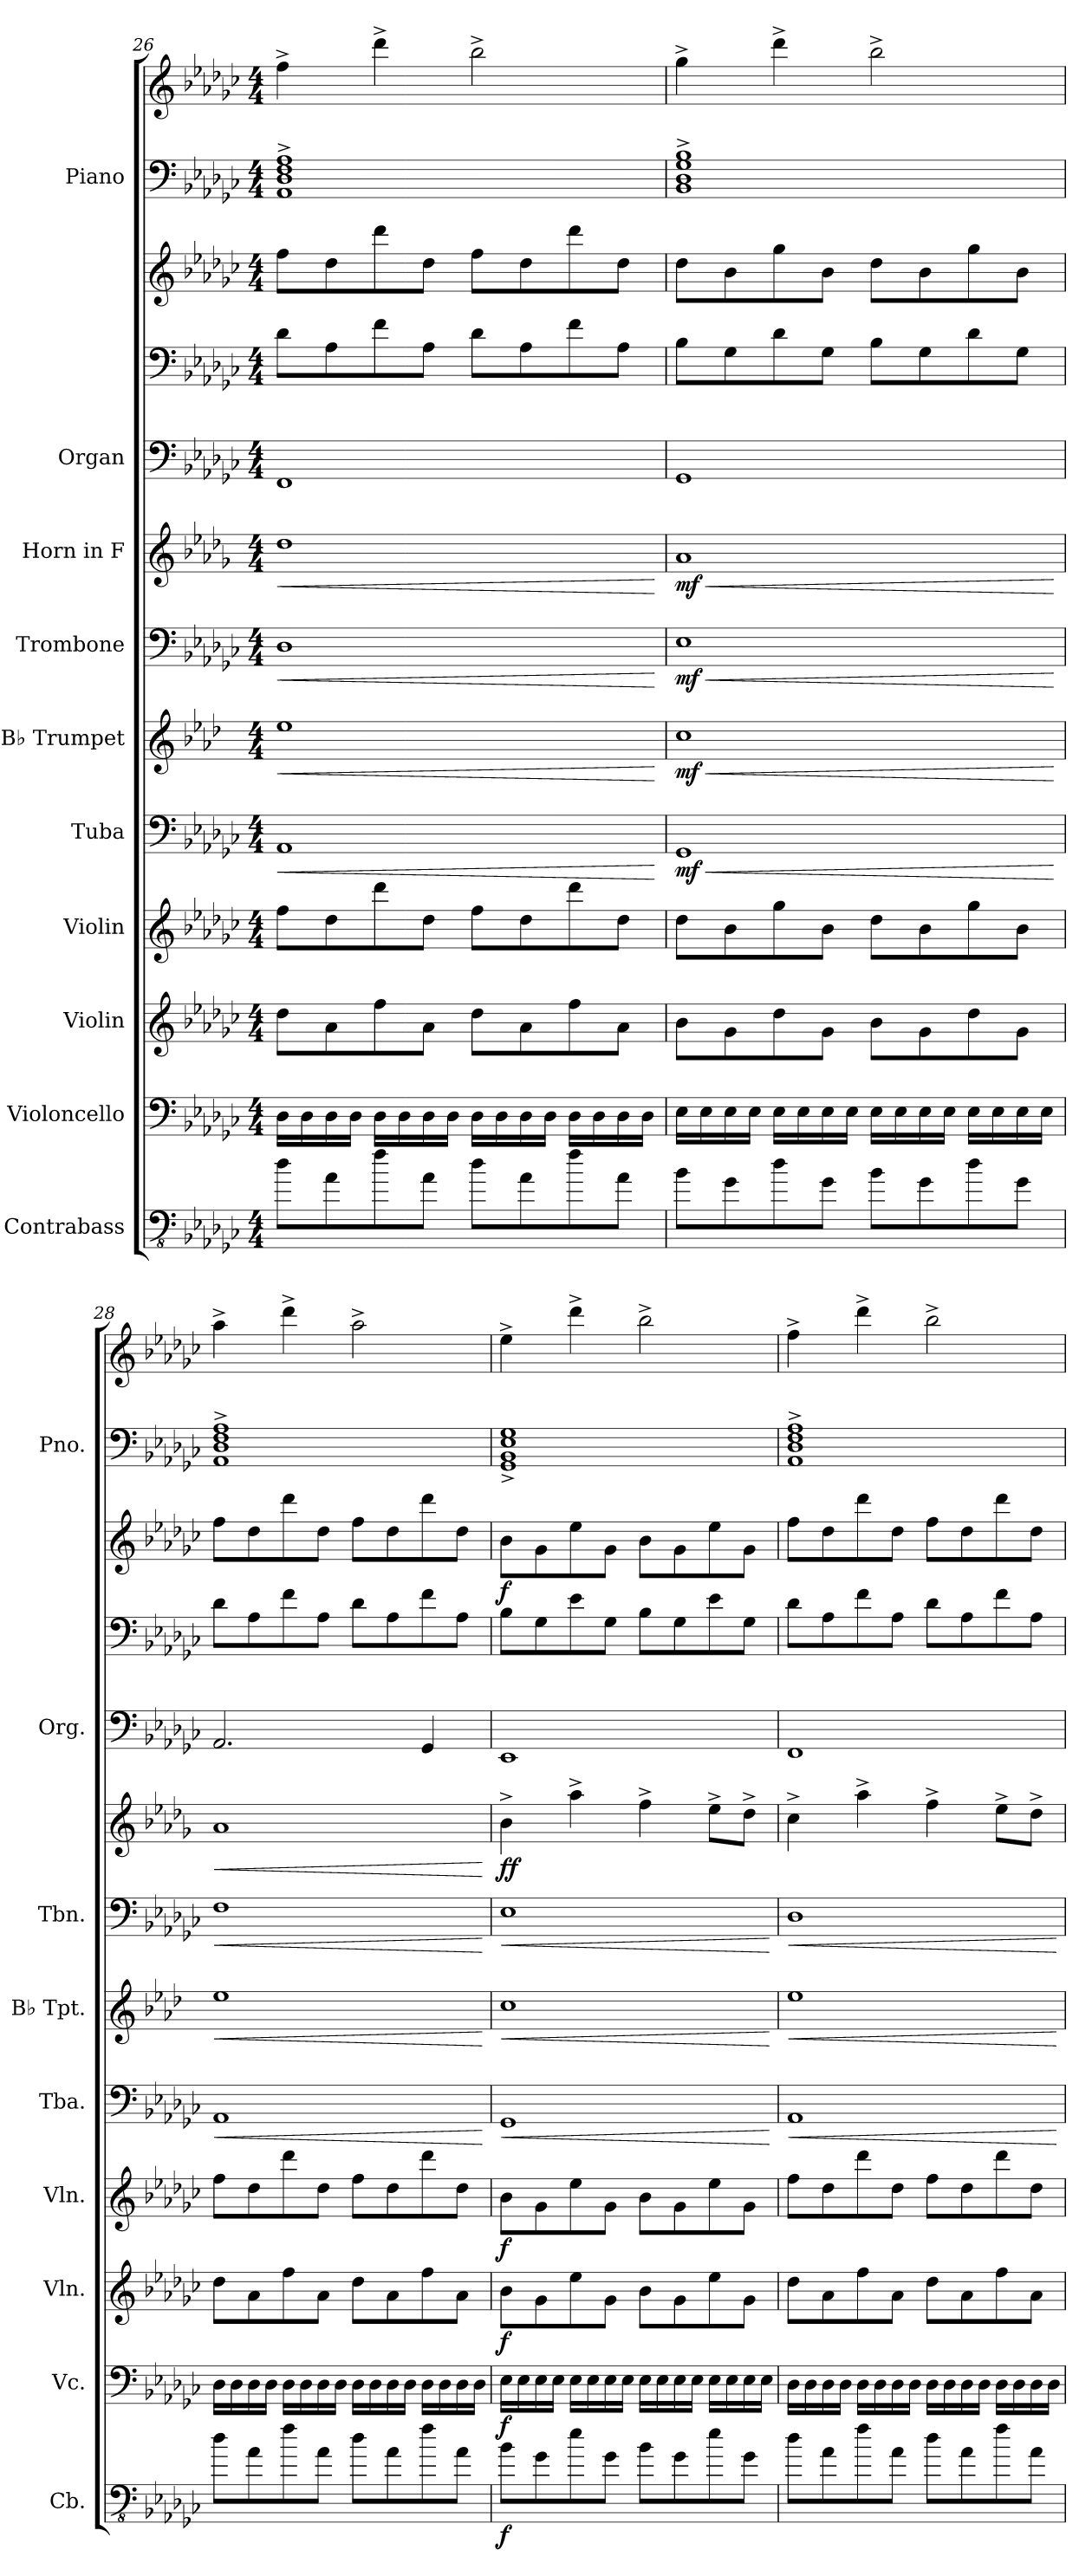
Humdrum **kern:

**kern	**dynam	**kern	**dynam	**kern	**dynam	**kern	**dynam	**kern	**dynam	**kern	**dynam	**kern	**dynam	**kern	**dynam	**kern	**kern	**kern	**dynam	**kern	**kern
*part10	*part10	*part9	*part9	*part8	*part8	*part7	*part7	*part6	*part6	*part5	*part5	*part4	*part4	*part3	*part3	*part2	*part2	*part2	*part2	*part1	*part1
*staff13	*staff13	*staff12	*staff12	*staff11	*staff11	*staff10	*staff10	*staff9	*staff9	*staff8	*staff8	*staff7	*staff7	*staff6	*staff6	*staff5	*staff4	*staff3	*staff3/4/5	*staff2	*staff1
*I"Contrabass	*	*I"Violoncello	*	*I"Violin	*	*I"Violin	*	*I"Tuba	*	*I"B♭ Trumpet	*	*I"Trombone	*	*I"Horn in F	*	*I"Organ	*	*	*	*I"Piano	*
*I'Cb.	*	*I'Vc.	*	*I'Vln.	*	*I'Vln.	*	*I'Tba.	*	*I'B♭ Tpt.	*	*I'Tbn.	*	*	*	*I'Org.	*	*	*	*I'Pno.	*
*clefFv4	*	*clefF4	*	*clefG2	*	*clefG2	*	*clefF4	*	*clefG2	*	*clefF4	*	*clefG2	*	*clefF4	*clefF4	*clefG2	*	*clefF4	*clefG2
*ITrd7c12	*	*	*	*	*	*	*	*	*	*ITrd1c2	*	*	*	*ITrd4c7	*	*	*	*	*	*	*
*k[b-e-a-d-g-c-]	*	*k[b-e-a-d-g-c-]	*	*k[b-e-a-d-g-c-]	*	*k[b-e-a-d-g-c-]	*	*k[b-e-a-d-g-c-]	*	*k[b-e-a-d-g-c-]	*	*k[b-e-a-d-g-c-]	*	*k[b-e-a-d-g-c-]	*	*k[b-e-a-d-g-c-]	*k[b-e-a-d-g-c-]	*k[b-e-a-d-g-c-]	*	*k[b-e-a-d-g-c-]	*k[b-e-a-d-g-c-]
*M4/4	*	*M4/4	*	*M4/4	*	*M4/4	*	*M4/4	*	*M4/4	*	*M4/4	*	*M4/4	*	*M4/4	*M4/4	*M4/4	*	*M4/4	*M4/4
=26	=26	=26	=26	=26	=26	=26	=26	=26	=26	=26	=26	=26	=26	=26	=26	=26	=26	=26	=26	=26	=26
!	!	!	!	!	!	!	!	!	!LO:HP:b	!	!LO:HP:b	!	!LO:HP:b	!	!LO:HP:b	!	!	!	!	!	!
8D-\L	.	16D-\LL	.	8dd-\L	.	8ff\L	.	1AA-	<	1dd-	<	1D-	<	1g-	<	1FF	8d-\L	8ff\L	.	1AA-^ 1D-^ 1F^ 1A-^	4ff^\
.	.	16D-\	.	.	.	.	.	.	.	.	.	.	.	.	.	.	.	.	.	.	.
8AA-\	.	16D-\	.	8a-\	.	8dd-\	.	.	.	.	.	.	.	.	.	.	8A-\	8dd-\	.	.	.
.	.	16D-\JJ	.	.	.	.	.	.	.	.	.	.	.	.	.	.	.	.	.	.	.
8F\	.	16D-\LL	.	8ff\	.	8ddd-\	.	.	.	.	.	.	.	.	.	.	8f\	8ddd-\	.	.	4ddd-^\
.	.	16D-\	.	.	.	.	.	.	.	.	.	.	.	.	.	.	.	.	.	.	.
8AA-\J	.	16D-\	.	8a-\J	.	8dd-\J	.	.	.	.	.	.	.	.	.	.	8A-\J	8dd-\J	.	.	.
.	.	16D-\JJ	.	.	.	.	.	.	.	.	.	.	.	.	.	.	.	.	.	.	.
8D-\L	.	16D-\LL	.	8dd-\L	.	8ff\L	.	.	.	.	.	.	.	.	.	.	8d-\L	8ff\L	.	.	2bb-^\
.	.	16D-\	.	.	.	.	.	.	.	.	.	.	.	.	.	.	.	.	.	.	.
8AA-\	.	16D-\	.	8a-\	.	8dd-\	.	.	.	.	.	.	.	.	.	.	8A-\	8dd-\	.	.	.
.	.	16D-\JJ	.	.	.	.	.	.	.	.	.	.	.	.	.	.	.	.	.	.	.
8F\	.	16D-\LL	.	8ff\	.	8ddd-\	.	.	.	.	.	.	.	.	.	.	8f\	8ddd-\	.	.	.
.	.	16D-\	.	.	.	.	.	.	.	.	.	.	.	.	.	.	.	.	.	.	.
8AA-\J	.	16D-\	.	8a-\J	.	8dd-\J	.	.	.	.	.	.	.	.	.	.	8A-\J	8dd-\J	.	.	.
.	.	16D-\JJ	.	.	.	.	.	.	.	.	.	.	.	.	.	.	.	.	.	.	.
.	.	.	.	.	.	.	.	.	[	.	[	.	[	.	[	.	.	.	.	.	.
!!LO:PB:g=z
=27	=27	=27	=27	=27	=27	=27	=27	=27	=27	=27	=27	=27	=27	=27	=27	=27	=27	=27	=27	=27	=27
!	!	!	!	!	!	!	!	!	!LO:HP:b	!	!LO:HP:b	!	!LO:HP:b	!	!LO:HP:b	!	!	!	!	!	!
!	!	!	!	!	!	!	!	!	!LO:DY:n=1:b	!	!LO:DY:n=1:b	!	!LO:DY:n=1:b	!	!LO:DY:n=1:b	!	!	!	!	!	!
8BB-\L	.	16E-\LL	.	8b-\L	.	8dd-\L	.	1GG-	< mf	1b-	< mf	1E-	< mf	1d-	< mf	1GG-	8B-\L	8dd-\L	.	1BB-^ 1D-^ 1G-^ 1B-^	4gg-^\
.	.	16E-\	.	.	.	.	.	.	.	.	.	.	.	.	.	.	.	.	.	.	.
8GG-\	.	16E-\	.	8g-\	.	8b-\	.	.	.	.	.	.	.	.	.	.	8G-\	8b-\	.	.	.
.	.	16E-\JJ	.	.	.	.	.	.	.	.	.	.	.	.	.	.	.	.	.	.	.
8D-\	.	16E-\LL	.	8dd-\	.	8gg-\	.	.	.	.	.	.	.	.	.	.	8d-\	8gg-\	.	.	4ddd-^\
.	.	16E-\	.	.	.	.	.	.	.	.	.	.	.	.	.	.	.	.	.	.	.
8GG-\J	.	16E-\	.	8g-\J	.	8b-\J	.	.	.	.	.	.	.	.	.	.	8G-\J	8b-\J	.	.	.
.	.	16E-\JJ	.	.	.	.	.	.	.	.	.	.	.	.	.	.	.	.	.	.	.
8BB-\L	.	16E-\LL	.	8b-\L	.	8dd-\L	.	.	.	.	.	.	.	.	.	.	8B-\L	8dd-\L	.	.	2bb-^\
.	.	16E-\	.	.	.	.	.	.	.	.	.	.	.	.	.	.	.	.	.	.	.
8GG-\	.	16E-\	.	8g-\	.	8b-\	.	.	.	.	.	.	.	.	.	.	8G-\	8b-\	.	.	.
.	.	16E-\JJ	.	.	.	.	.	.	.	.	.	.	.	.	.	.	.	.	.	.	.
8D-\	.	16E-\LL	.	8dd-\	.	8gg-\	.	.	.	.	.	.	.	.	.	.	8d-\	8gg-\	.	.	.
.	.	16E-\	.	.	.	.	.	.	.	.	.	.	.	.	.	.	.	.	.	.	.
8GG-\J	.	16E-\	.	8g-\J	.	8b-\J	.	.	.	.	.	.	.	.	.	.	8G-\J	8b-\J	.	.	.
.	.	16E-\JJ	.	.	.	.	.	.	.	.	.	.	.	.	.	.	.	.	.	.	.
.	.	.	.	.	.	.	.	.	[	.	[	.	[	.	[	.	.	.	.	.	.
=28	=28	=28	=28	=28	=28	=28	=28	=28	=28	=28	=28	=28	=28	=28	=28	=28	=28	=28	=28	=28	=28
!	!	!	!	!	!	!	!	!	!LO:HP:b	!	!LO:HP:b	!	!LO:HP:b	!	!LO:HP:b	!	!	!	!	!	!
8D-\L	.	16D-\LL	.	8dd-\L	.	8ff\L	.	1AA-	<	1dd-	<	1F	<	1d-	<	2.AA-/	8d-\L	8ff\L	.	1AA-^ 1D-^ 1F^ 1A-^	4aa-^\
.	.	16D-\	.	.	.	.	.	.	.	.	.	.	.	.	.	.	.	.	.	.	.
8AA-\	.	16D-\	.	8a-\	.	8dd-\	.	.	.	.	.	.	.	.	.	.	8A-\	8dd-\	.	.	.
.	.	16D-\JJ	.	.	.	.	.	.	.	.	.	.	.	.	.	.	.	.	.	.	.
8F\	.	16D-\LL	.	8ff\	.	8ddd-\	.	.	.	.	.	.	.	.	.	.	8f\	8ddd-\	.	.	4ddd-^\
.	.	16D-\	.	.	.	.	.	.	.	.	.	.	.	.	.	.	.	.	.	.	.
8AA-\J	.	16D-\	.	8a-\J	.	8dd-\J	.	.	.	.	.	.	.	.	.	.	8A-\J	8dd-\J	.	.	.
.	.	16D-\JJ	.	.	.	.	.	.	.	.	.	.	.	.	.	.	.	.	.	.	.
8D-\L	.	16D-\LL	.	8dd-\L	.	8ff\L	.	.	.	.	.	.	.	.	.	.	8d-\L	8ff\L	.	.	2aa-^\
.	.	16D-\	.	.	.	.	.	.	.	.	.	.	.	.	.	.	.	.	.	.	.
8AA-\	.	16D-\	.	8a-\	.	8dd-\	.	.	.	.	.	.	.	.	.	.	8A-\	8dd-\	.	.	.
.	.	16D-\JJ	.	.	.	.	.	.	.	.	.	.	.	.	.	.	.	.	.	.	.
8F\	.	16D-\LL	.	8ff\	.	8ddd-\	.	.	.	.	.	.	.	.	.	4GG-/	8f\	8ddd-\	.	.	.
.	.	16D-\	.	.	.	.	.	.	.	.	.	.	.	.	.	.	.	.	.	.	.
8AA-\J	.	16D-\	.	8a-\J	.	8dd-\J	.	.	.	.	.	.	.	.	.	.	8A-\J	8dd-\J	.	.	.
.	.	16D-\JJ	.	.	.	.	.	.	.	.	.	.	.	.	.	.	.	.	.	.	.
.	.	.	.	.	.	.	.	.	[	.	[	.	[	.	[	.	.	.	.	.	.
!!LO:PB:g=z
=29	=29	=29	=29	=29	=29	=29	=29	=29	=29	=29	=29	=29	=29	=29	=29	=29	=29	=29	=29	=29	=29
!	!LO:DY:b	!	!LO:DY:b	!	!LO:DY:b	!	!LO:DY:b	!	!LO:HP:b	!	!LO:HP:b	!	!LO:HP:b	!	!LO:DY:b	!	!	!	!LO:DY:b	!	!
8BB-\L	f	16E-\LL	f	8b-\L	f	8b-\L	f	1GG-	<	1b-	<	1E-	<	4e-^\	ff	1EE-	8B-\L	8b-\L	f	1GG-^ 1BB-^ 1E-^ 1G-^	4ee-^\
.	.	16E-\	.	.	.	.	.	.	.	.	.	.	.	.	.	.	.	.	.	.	.
8GG-\	.	16E-\	.	8g-\	.	8g-\	.	.	.	.	.	.	.	.	.	.	8G-\	8g-\	.	.	.
.	.	16E-\JJ	.	.	.	.	.	.	.	.	.	.	.	.	.	.	.	.	.	.	.
8E-\	.	16E-\LL	.	8ee-\	.	8ee-\	.	.	.	.	.	.	.	4dd-^\	.	.	8e-\	8ee-\	.	.	4ddd-^\
.	.	16E-\	.	.	.	.	.	.	.	.	.	.	.	.	.	.	.	.	.	.	.
8GG-\J	.	16E-\	.	8g-\J	.	8g-\J	.	.	.	.	.	.	.	.	.	.	8G-\J	8g-\J	.	.	.
.	.	16E-\JJ	.	.	.	.	.	.	.	.	.	.	.	.	.	.	.	.	.	.	.
8BB-\L	.	16E-\LL	.	8b-\L	.	8b-\L	.	.	.	.	.	.	.	4b-^\	.	.	8B-\L	8b-\L	.	.	2bb-^\
.	.	16E-\	.	.	.	.	.	.	.	.	.	.	.	.	.	.	.	.	.	.	.
8GG-\	.	16E-\	.	8g-\	.	8g-\	.	.	.	.	.	.	.	.	.	.	8G-\	8g-\	.	.	.
.	.	16E-\JJ	.	.	.	.	.	.	.	.	.	.	.	.	.	.	.	.	.	.	.
8E-\	.	16E-\LL	.	8ee-\	.	8ee-\	.	.	.	.	.	.	.	8a-^\L	.	.	8e-\	8ee-\	.	.	.
.	.	16E-\	.	.	.	.	.	.	.	.	.	.	.	.	.	.	.	.	.	.	.
8GG-\J	.	16E-\	.	8g-\J	.	8g-\J	.	.	.	.	.	.	.	8g-^\J	.	.	8G-\J	8g-\J	.	.	.
.	.	16E-\JJ	.	.	.	.	.	.	.	.	.	.	.	.	.	.	.	.	.	.	.
.	.	.	.	.	.	.	.	.	[	.	[	.	[	.	.	.	.	.	.	.	.
=30	=30	=30	=30	=30	=30	=30	=30	=30	=30	=30	=30	=30	=30	=30	=30	=30	=30	=30	=30	=30	=30
!	!	!	!	!	!	!	!	!	!LO:HP:b	!	!LO:HP:b	!	!LO:HP:b	!	!	!	!	!	!	!	!
8D-\L	.	16D-\LL	.	8dd-\L	.	8ff\L	.	1AA-	<	1dd-	<	1D-	<	4f^\	.	1FF	8d-\L	8ff\L	.	1AA-^ 1D-^ 1F^ 1A-^	4ff^\
.	.	16D-\	.	.	.	.	.	.	.	.	.	.	.	.	.	.	.	.	.	.	.
8AA-\	.	16D-\	.	8a-\	.	8dd-\	.	.	.	.	.	.	.	.	.	.	8A-\	8dd-\	.	.	.
.	.	16D-\JJ	.	.	.	.	.	.	.	.	.	.	.	.	.	.	.	.	.	.	.
8F\	.	16D-\LL	.	8ff\	.	8ddd-\	.	.	.	.	.	.	.	4dd-^\	.	.	8f\	8ddd-\	.	.	4ddd-^\
.	.	16D-\	.	.	.	.	.	.	.	.	.	.	.	.	.	.	.	.	.	.	.
8AA-\J	.	16D-\	.	8a-\J	.	8dd-\J	.	.	.	.	.	.	.	.	.	.	8A-\J	8dd-\J	.	.	.
.	.	16D-\JJ	.	.	.	.	.	.	.	.	.	.	.	.	.	.	.	.	.	.	.
8D-\L	.	16D-\LL	.	8dd-\L	.	8ff\L	.	.	.	.	.	.	.	4b-^\	.	.	8d-\L	8ff\L	.	.	2bb-^\
.	.	16D-\	.	.	.	.	.	.	.	.	.	.	.	.	.	.	.	.	.	.	.
8AA-\	.	16D-\	.	8a-\	.	8dd-\	.	.	.	.	.	.	.	.	.	.	8A-\	8dd-\	.	.	.
.	.	16D-\JJ	.	.	.	.	.	.	.	.	.	.	.	.	.	.	.	.	.	.	.
8F\	.	16D-\LL	.	8ff\	.	8ddd-\	.	.	.	.	.	.	.	8a-^\L	.	.	8f\	8ddd-\	.	.	.
.	.	16D-\	.	.	.	.	.	.	.	.	.	.	.	.	.	.	.	.	.	.	.
8AA-\J	.	16D-\	.	8a-\J	.	8dd-\J	.	.	.	.	.	.	.	8g-^\J	.	.	8A-\J	8dd-\J	.	.	.
.	.	16D-\JJ	.	.	.	.	.	.	.	.	.	.	.	.	.	.	.	.	.	.	.
.	.	.	.	.	.	.	.	.	[	.	[	.	[	.	.	.	.	.	.	.	.
=	=	=	=	=	=	=	=	=	=	=	=	=	=	=	=	=	=	=	=	=	=
*-	*-	*-	*-	*-	*-	*-	*-	*-	*-	*-	*-	*-	*-	*-	*-	*-	*-	*-	*-	*-	*-
